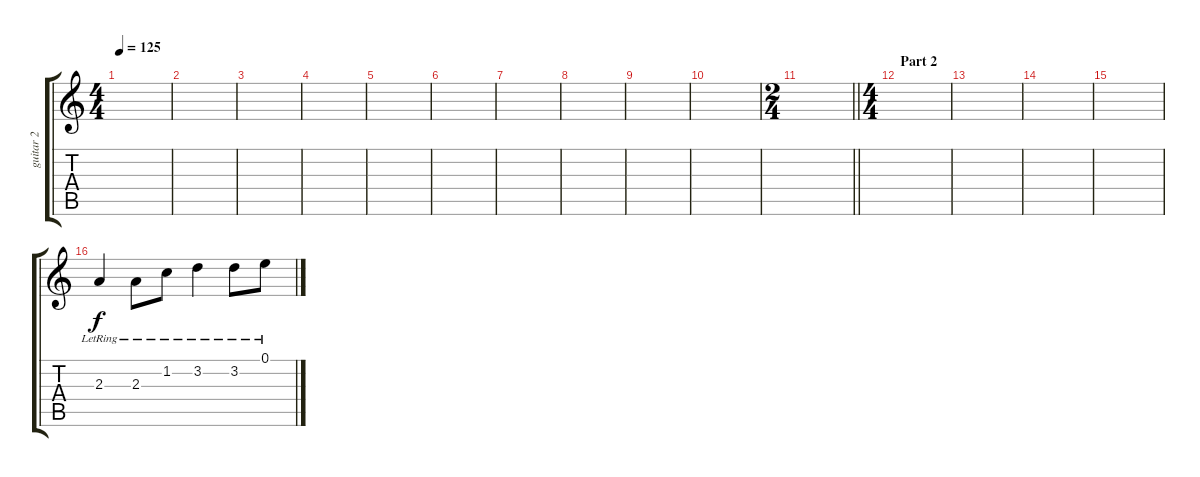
\track ("guitar 2" "guitar 2") {instrument acousticguitarsteel}
\staff {score tabs}
\tuning (E4 B3 G3 D3 A2 E2) {hide}
\ts (4 4)
\tempo 125
\clef g2
\ks c
|
|
|
|
|
|
|
|
|
|
\ts (2 4)
\barLineRight lightlight
|
\ts (4 4)
\section ("" "Part 2")
|
|
|
|
2.3{lr}.4 2.3{lr}.8 1.2{lr}.8 3.2{lr}.4 3.2{lr}.8 0.1{lr}.8
